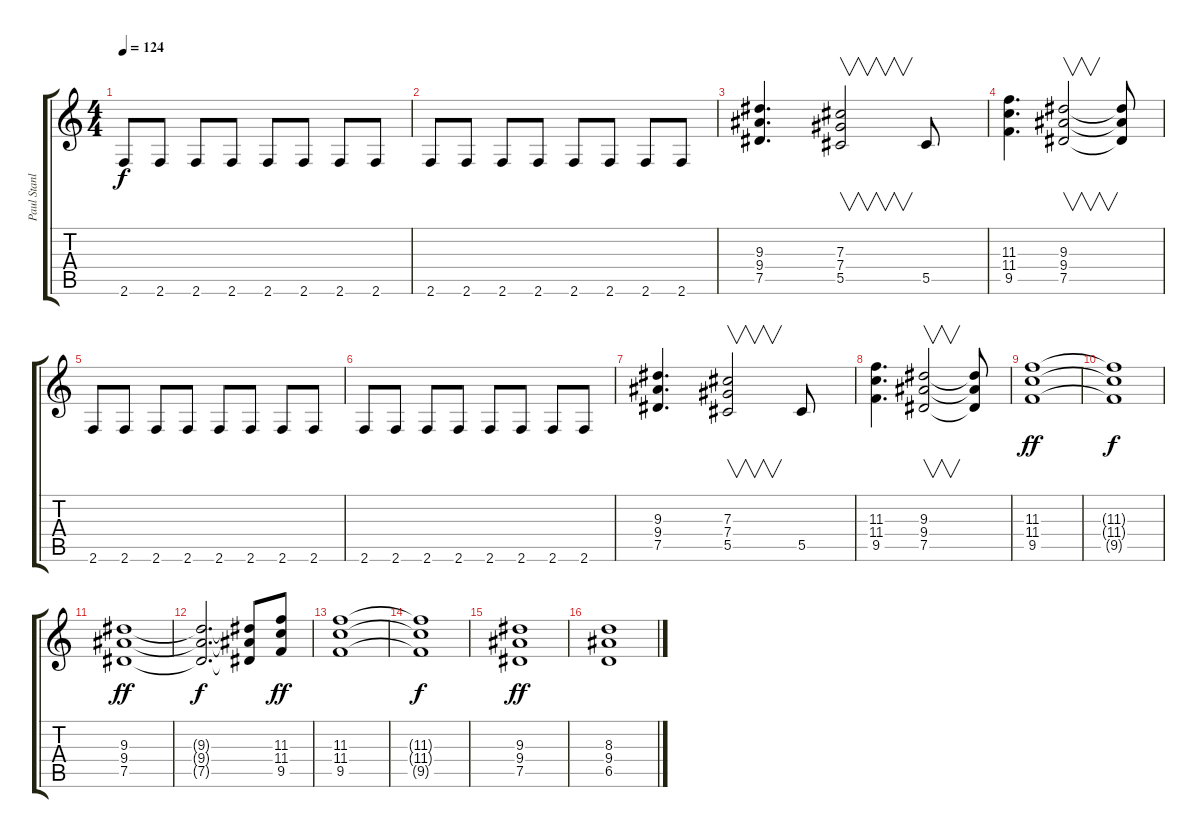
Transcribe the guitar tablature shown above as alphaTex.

\track ("Paul Stanley" "Paul Stanl") {instrument distortionguitar}
\staff {score tabs}
\tuning (Eb4 Bb3 Gb3 Db3 Ab2 Eb2) {hide}
\ts (4 4)
\tempo 124
\clef g2
\ks c
2.6.8{dy f} 2.6.8 2.6.8 2.6.8 2.6.8 2.6.8 2.6.8 2.6.8 |
2.6.8 2.6.8 2.6.8 2.6.8 2.6.8 2.6.8 2.6.8 2.6.8 |
(9.3 9.4 7.5).4{d} (7.3 7.4 5.5).2{v} 5.5.8 |
(11.3 11.4 9.5).4{d} (9.3 9.4 7.5).2{v} (9.3{t} 9.4{t} 7.5{t}).8 |
2.6.8 2.6.8 2.6.8 2.6.8 2.6.8 2.6.8 2.6.8 2.6.8 |
2.6.8 2.6.8 2.6.8 2.6.8 2.6.8 2.6.8 2.6.8 2.6.8 |
(9.3 9.4 7.5).4{d} (7.3 7.4 5.5).2{v} 5.5.8 |
(11.3 11.4 9.5).4{d} (9.3 9.4 7.5).2{v} (9.3{t} 9.4{t} 7.5{t}).8 |
(11.3 11.4 9.5).1{dy ff} |
(11.3{t} 11.4{t} 9.5{t}).1{dy f} |
(9.3 9.4 7.5).1{dy ff} |
(9.3{t} 9.4{t} 7.5{t}).2{d dy f} (9.3{t} 9.4{t} 7.5{t}).8 (11.3 11.4 9.5).8{dy ff} |
(11.3 11.4 9.5).1 |
(11.3{t} 11.4{t} 9.5{t}).1{dy f} |
(9.3 9.4 7.5).1{dy ff} |
(8.3 9.4 6.5).1
